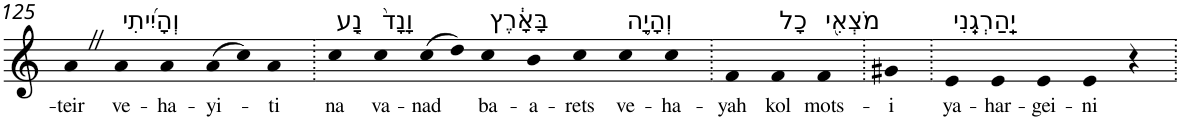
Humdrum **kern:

**kern	**text
*part1	*part1
*staff1	*staff1
*I"Piano	*
*I'Pno	*
!!LO:PB:g=z
*clefG2	*
*k[]	*
=125	=125
!	!LO:LY:b
4aZ	-teir
!LO:TX:a:t=וְהָיִ֜יתִי	!
!	!LO:LY:b
4a	ve-
!	!LO:LY:b
4a	-ha-
!	!LO:LY:b
(>8a	-yi-
8cc)	.
!	!LO:LY:b
4a	-ti
=126.	=126.
!LO:TX:a:t=נָ֤ע	!
!	!LO:LY:b
4cc	na
!LO:TX:a:t=וָנָד֙	!
!	!LO:LY:b
4cc	va-
!	!LO:LY:b
(>8cc	-nad
8dd)	.
!LO:TX:a:t=בָּאָ֔רֶץ	!
!	!LO:LY:b
4cc	ba-
!	!LO:LY:b
4b	-a-
!	!LO:LY:b
4cc	-rets
!LO:TX:a:t=וְהָיָ֥ה	!
!	!LO:LY:b
4cc	ve-
!	!LO:LY:b
4cc	-ha-
=127.	=127.
!	!LO:LY:b
4f	-yah
!LO:TX:a:t=כָל	!
!	!LO:LY:b
4f	kol
!LO:TX:a:t=מֹצְאִ֖י	!
!	!LO:LY:b
4f	mots-
=128.	=128.
!	!LO:LY:b
4g#X	-i
=129.	=129.
!LO:TX:a:t=יַֽהַרְגֵֽנִי	!
!	!LO:LY:b
4e	ya-
!	!LO:LY:b
4e	-har-
!	!LO:LY:b
4e	-gei-
!	!LO:LY:b
4e	-ni
4r	.
=.	=.
*-	*-
